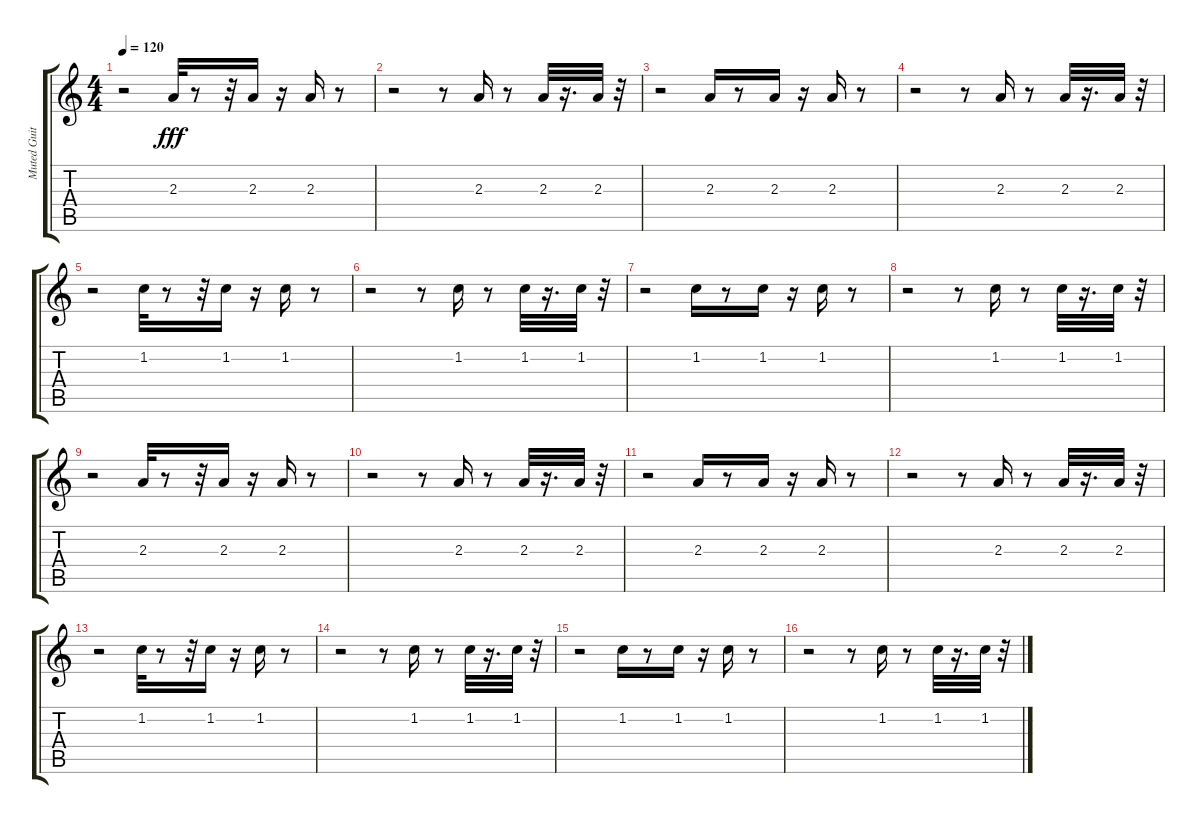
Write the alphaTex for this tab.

\track ("Muted Guitar" "Muted Guit") {instrument electricguitarmuted}
\staff {score tabs}
\tuning (E4 B3 G3 D3 A2 E2) {hide}
\ts (4 4)
\tempo 120
\clef g2
\ks c
r.2{dy fff} 2.3.32 r.8 r.32 2.3.16 r.16 2.3.16 r.8 |
r.2 r.8 2.3.16 r.8 2.3.32 r.16{d} 2.3.32 r.32 |
r.2 2.3.16 r.8 2.3.16 r.16 2.3.16 r.8 |
r.2 r.8 2.3.16 r.8 2.3.32 r.16{d} 2.3.32 r.32 |
r.2 1.2.32 r.8 r.32 1.2.16 r.16 1.2.16 r.8 |
r.2 r.8 1.2.16 r.8 1.2.32 r.16{d} 1.2.32 r.32 |
r.2 1.2.16 r.8 1.2.16 r.16 1.2.16 r.8 |
r.2 r.8 1.2.16 r.8 1.2.32 r.16{d} 1.2.32 r.32 |
r.2 2.3.32 r.8 r.32 2.3.16 r.16 2.3.16 r.8 |
r.2 r.8 2.3.16 r.8 2.3.32 r.16{d} 2.3.32 r.32 |
r.2 2.3.16 r.8 2.3.16 r.16 2.3.16 r.8 |
r.2 r.8 2.3.16 r.8 2.3.32 r.16{d} 2.3.32 r.32 |
r.2 1.2.32 r.8 r.32 1.2.16 r.16 1.2.16 r.8 |
r.2 r.8 1.2.16 r.8 1.2.32 r.16{d} 1.2.32 r.32 |
r.2 1.2.16 r.8 1.2.16 r.16 1.2.16 r.8 |
r.2 r.8 1.2.16 r.8 1.2.32 r.16{d} 1.2.32 r.32
